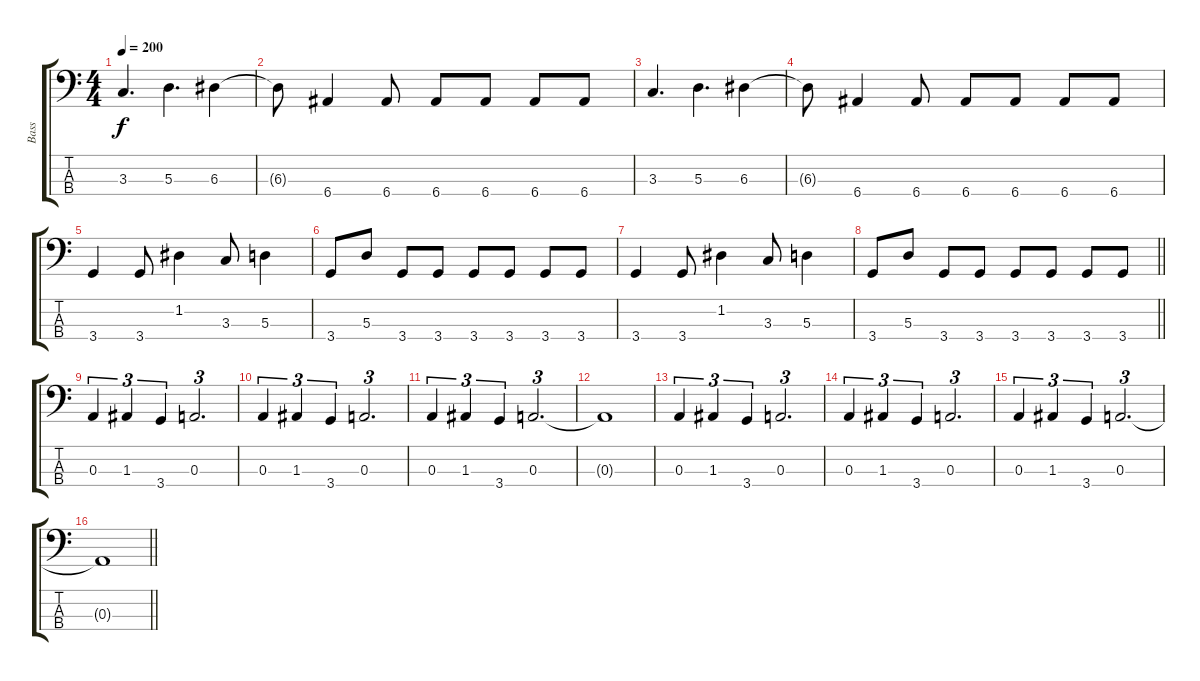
\track ("Bass" "Bass") {instrument electricbasspick}
\staff {score tabs}
\tuning (G2 D2 A1 E1) {hide}
\ts (4 4)
\tempo 200
\clef f4
\ks c
3.3.4{d dy f} 5.3.4{d} 6.3.4 |
6.3{t}.8 6.4.4 6.4.8 6.4.8 6.4.8 6.4.8 6.4.8 |
3.3.4{d} 5.3.4{d} 6.3.4 |
6.3{t}.8 6.4.4 6.4.8 6.4.8 6.4.8 6.4.8 6.4.8 |
3.4.4 3.4.8 1.2.4 3.3.8 5.3.4 |
3.4.8 5.3.8 3.4.8 3.4.8 3.4.8 3.4.8 3.4.8 3.4.8 |
3.4.4 3.4.8 1.2.4 3.3.8 5.3.4 |
\barLineRight lightlight
3.4.8 5.3.8 3.4.8 3.4.8 3.4.8 3.4.8 3.4.8 3.4.8 |
0.3.4{tu (3 2)} 1.3.4{tu (3 2)} 3.4.4{tu (3 2)} 0.3.2{d tu (3 2)} |
0.3.4{tu (3 2)} 1.3.4{tu (3 2)} 3.4.4{tu (3 2)} 0.3.2{d tu (3 2)} |
0.3.4{tu (3 2)} 1.3.4{tu (3 2)} 3.4.4{tu (3 2)} 0.3.2{d tu (3 2)} |
0.3{t}.1 |
0.3.4{tu (3 2)} 1.3.4{tu (3 2)} 3.4.4{tu (3 2)} 0.3.2{d tu (3 2)} |
0.3.4{tu (3 2)} 1.3.4{tu (3 2)} 3.4.4{tu (3 2)} 0.3.2{d tu (3 2)} |
0.3.4{tu (3 2)} 1.3.4{tu (3 2)} 3.4.4{tu (3 2)} 0.3.2{d tu (3 2)} |
\barLineRight lightlight
0.3{t}.1
